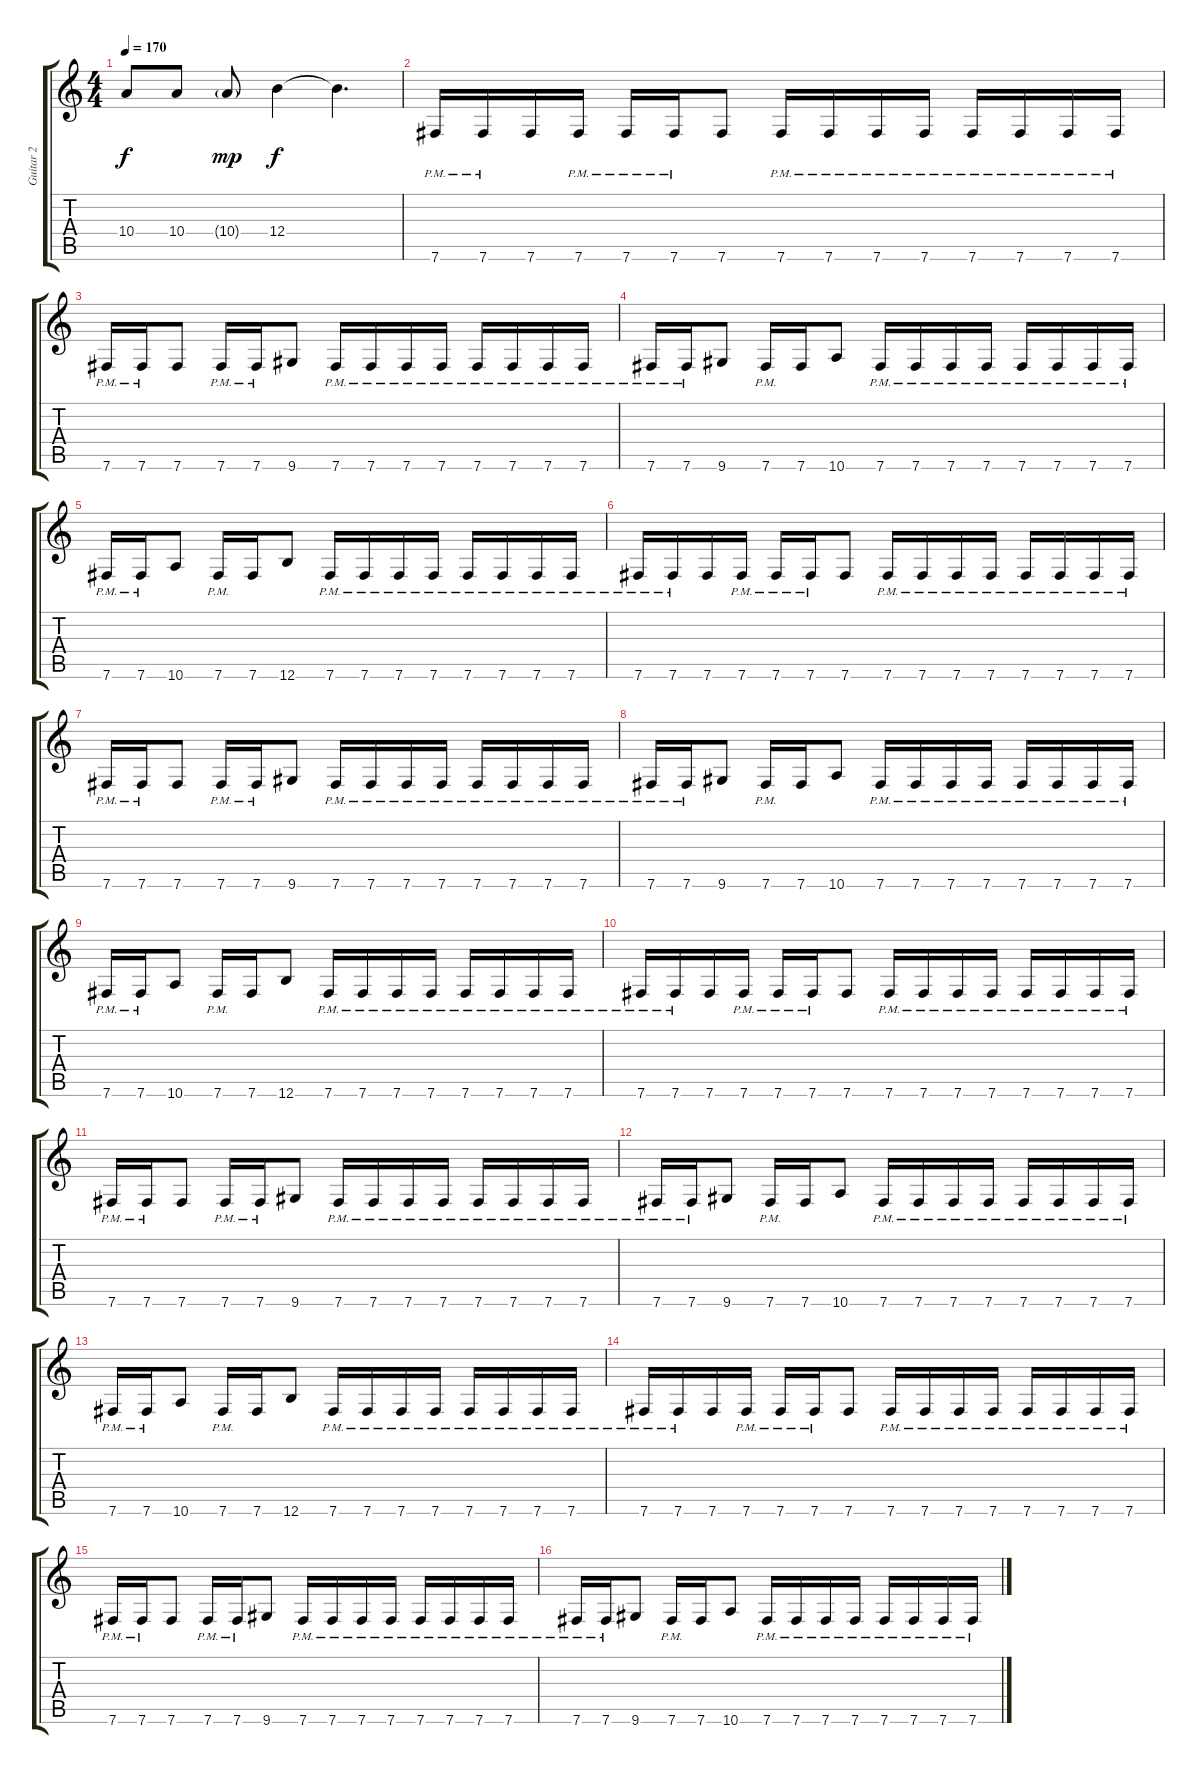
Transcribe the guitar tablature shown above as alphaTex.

\track ("Guitar 2" "Guitar 2") {instrument overdrivenguitar}
\staff {score tabs}
\tuning (Db4 Ab3 E3 B2 Gb2 B1) {hide}
\ts (4 4)
\tempo 170
\clef g2
\ks c
10.4{t}.8{dy f} 10.4.8 10.4{g}.8{dy mp} 12.4.4{dy f} 12.4{t}.4{d} |
7.6{pm}.16{volume 13 instrument overdrivenguitar} 7.6{pm}.16 7.6.16 7.6{pm}.16 7.6{pm}.16 7.6{pm}.16 7.6.8 7.6{pm}.16 7.6{pm}.16 7.6{pm}.16 7.6{pm}.16 7.6{pm}.16 7.6{pm}.16 7.6{pm}.16 7.6{pm}.16 |
7.6{pm}.16 7.6{pm}.16 7.6.8 7.6{pm}.16 7.6{pm}.16 9.6.8 7.6{pm}.16 7.6{pm}.16 7.6{pm}.16 7.6{pm}.16 7.6{pm}.16 7.6{pm}.16 7.6{pm}.16 7.6{pm}.16 |
7.6{pm}.16 7.6{pm}.16 9.6.8 7.6{pm}.16 7.6.16 10.6.8 7.6{pm}.16 7.6{pm}.16 7.6{pm}.16 7.6{pm}.16 7.6{pm}.16 7.6{pm}.16 7.6{pm}.16 7.6{pm}.16 |
7.6{pm}.16 7.6{pm}.16 10.6.8 7.6{pm}.16 7.6.16 12.6.8 7.6{pm}.16 7.6{pm}.16 7.6{pm}.16 7.6{pm}.16 7.6{pm}.16 7.6{pm}.16 7.6{pm}.16 7.6{pm}.16 |
7.6{pm}.16 7.6{pm}.16 7.6.16 7.6{pm}.16 7.6{pm}.16 7.6{pm}.16 7.6.8 7.6{pm}.16 7.6{pm}.16 7.6{pm}.16 7.6{pm}.16 7.6{pm}.16 7.6{pm}.16 7.6{pm}.16 7.6{pm}.16 |
7.6{pm}.16 7.6{pm}.16 7.6.8 7.6{pm}.16 7.6{pm}.16 9.6.8 7.6{pm}.16 7.6{pm}.16 7.6{pm}.16 7.6{pm}.16 7.6{pm}.16 7.6{pm}.16 7.6{pm}.16 7.6{pm}.16 |
7.6{pm}.16 7.6{pm}.16 9.6.8 7.6{pm}.16 7.6.16 10.6.8 7.6{pm}.16 7.6{pm}.16 7.6{pm}.16 7.6{pm}.16 7.6{pm}.16 7.6{pm}.16 7.6{pm}.16 7.6{pm}.16 |
7.6{pm}.16 7.6{pm}.16 10.6.8 7.6{pm}.16 7.6.16 12.6.8 7.6{pm}.16 7.6{pm}.16 7.6{pm}.16 7.6{pm}.16 7.6{pm}.16 7.6{pm}.16 7.6{pm}.16 7.6{pm}.16 |
7.6{pm}.16 7.6{pm}.16 7.6.16 7.6{pm}.16 7.6{pm}.16 7.6{pm}.16 7.6.8 7.6{pm}.16 7.6{pm}.16 7.6{pm}.16 7.6{pm}.16 7.6{pm}.16 7.6{pm}.16 7.6{pm}.16 7.6{pm}.16 |
7.6{pm}.16 7.6{pm}.16 7.6.8 7.6{pm}.16 7.6{pm}.16 9.6.8 7.6{pm}.16 7.6{pm}.16 7.6{pm}.16 7.6{pm}.16 7.6{pm}.16 7.6{pm}.16 7.6{pm}.16 7.6{pm}.16 |
7.6{pm}.16 7.6{pm}.16 9.6.8 7.6{pm}.16 7.6.16 10.6.8 7.6{pm}.16 7.6{pm}.16 7.6{pm}.16 7.6{pm}.16 7.6{pm}.16 7.6{pm}.16 7.6{pm}.16 7.6{pm}.16 |
7.6{pm}.16 7.6{pm}.16 10.6.8 7.6{pm}.16 7.6.16 12.6.8 7.6{pm}.16 7.6{pm}.16 7.6{pm}.16 7.6{pm}.16 7.6{pm}.16 7.6{pm}.16 7.6{pm}.16 7.6{pm}.16 |
7.6{pm}.16 7.6{pm}.16 7.6.16 7.6{pm}.16 7.6{pm}.16 7.6{pm}.16 7.6.8 7.6{pm}.16 7.6{pm}.16 7.6{pm}.16 7.6{pm}.16 7.6{pm}.16 7.6{pm}.16 7.6{pm}.16 7.6{pm}.16 |
7.6{pm}.16 7.6{pm}.16 7.6.8 7.6{pm}.16 7.6{pm}.16 9.6.8 7.6{pm}.16 7.6{pm}.16 7.6{pm}.16 7.6{pm}.16 7.6{pm}.16 7.6{pm}.16 7.6{pm}.16 7.6{pm}.16 |
7.6{pm}.16 7.6{pm}.16 9.6.8 7.6{pm}.16 7.6.16 10.6.8 7.6{pm}.16 7.6{pm}.16 7.6{pm}.16 7.6{pm}.16 7.6{pm}.16 7.6{pm}.16 7.6{pm}.16 7.6{pm}.16
